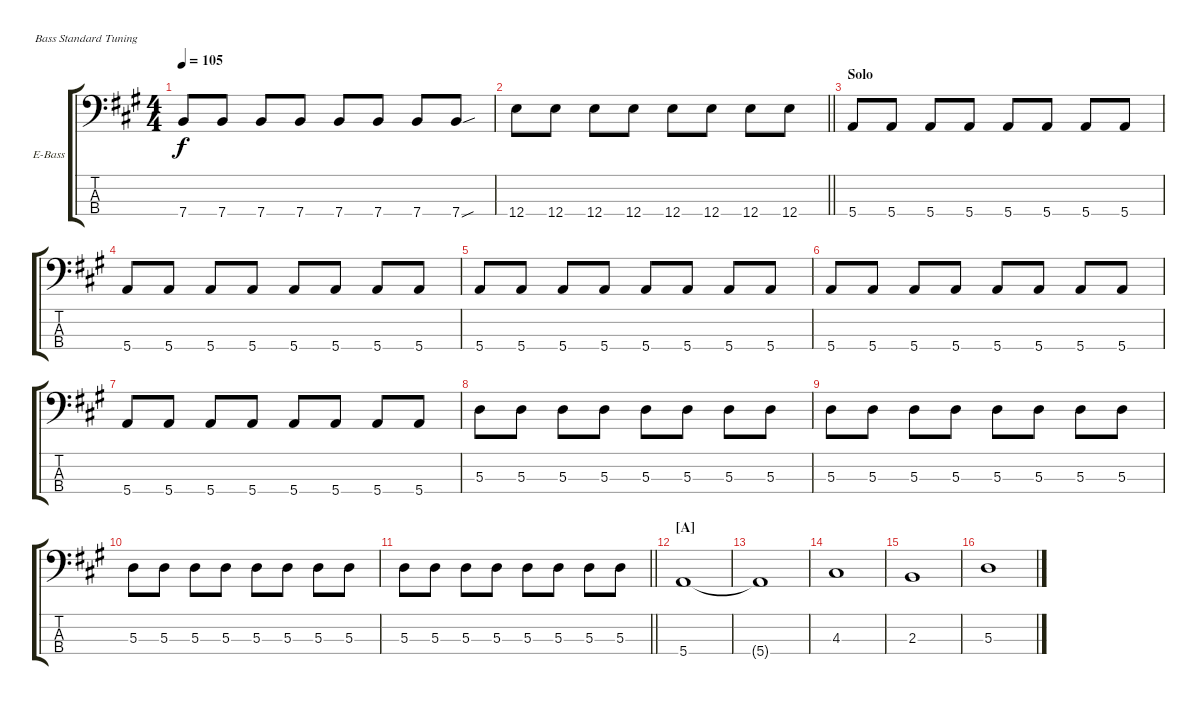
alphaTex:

\bracketExtendMode groupsimilarinstruments
\firstSystemTrackNameOrientation horizontal
\otherSystemsTrackNameOrientation horizontal
\track ("Nikolai Fraiture" "E-Bass") {instrument electricbasspick}
\staff {score tabs}
\tuning (G2 D2 A1 E1)
\ts (4 4)
\tempo 105
\clef f4
\ks a
7.4.8{dy f} 7.4.8 7.4.8 7.4.8 7.4.8 7.4.8 7.4.8 7.4{sou}.8 |
\barLineRight lightlight
12.4.8 12.4.8 12.4.8 12.4.8 12.4.8 12.4.8 12.4.8 12.4.8 |
\section ("" "Solo")
5.4.8 5.4.8 5.4.8 5.4.8 5.4.8 5.4.8 5.4.8 5.4.8 |
5.4.8 5.4.8 5.4.8 5.4.8 5.4.8 5.4.8 5.4.8 5.4.8 |
5.4.8 5.4.8 5.4.8 5.4.8 5.4.8 5.4.8 5.4.8 5.4.8 |
5.4.8 5.4.8 5.4.8 5.4.8 5.4.8 5.4.8 5.4.8 5.4.8 |
5.4.8 5.4.8 5.4.8 5.4.8 5.4.8 5.4.8 5.4.8 5.4.8 |
5.3.8 5.3.8 5.3.8 5.3.8 5.3.8 5.3.8 5.3.8 5.3.8 |
5.3.8 5.3.8 5.3.8 5.3.8 5.3.8 5.3.8 5.3.8 5.3.8 |
5.3.8 5.3.8 5.3.8 5.3.8 5.3.8 5.3.8 5.3.8 5.3.8 |
\barLineRight lightlight
5.3.8 5.3.8 5.3.8 5.3.8 5.3.8 5.3.8 5.3.8 5.3.8 |
\section ("A" "")
5.4.1 |
5.4{t}.1 |
4.3.1 |
2.3.1 |
5.3.1
